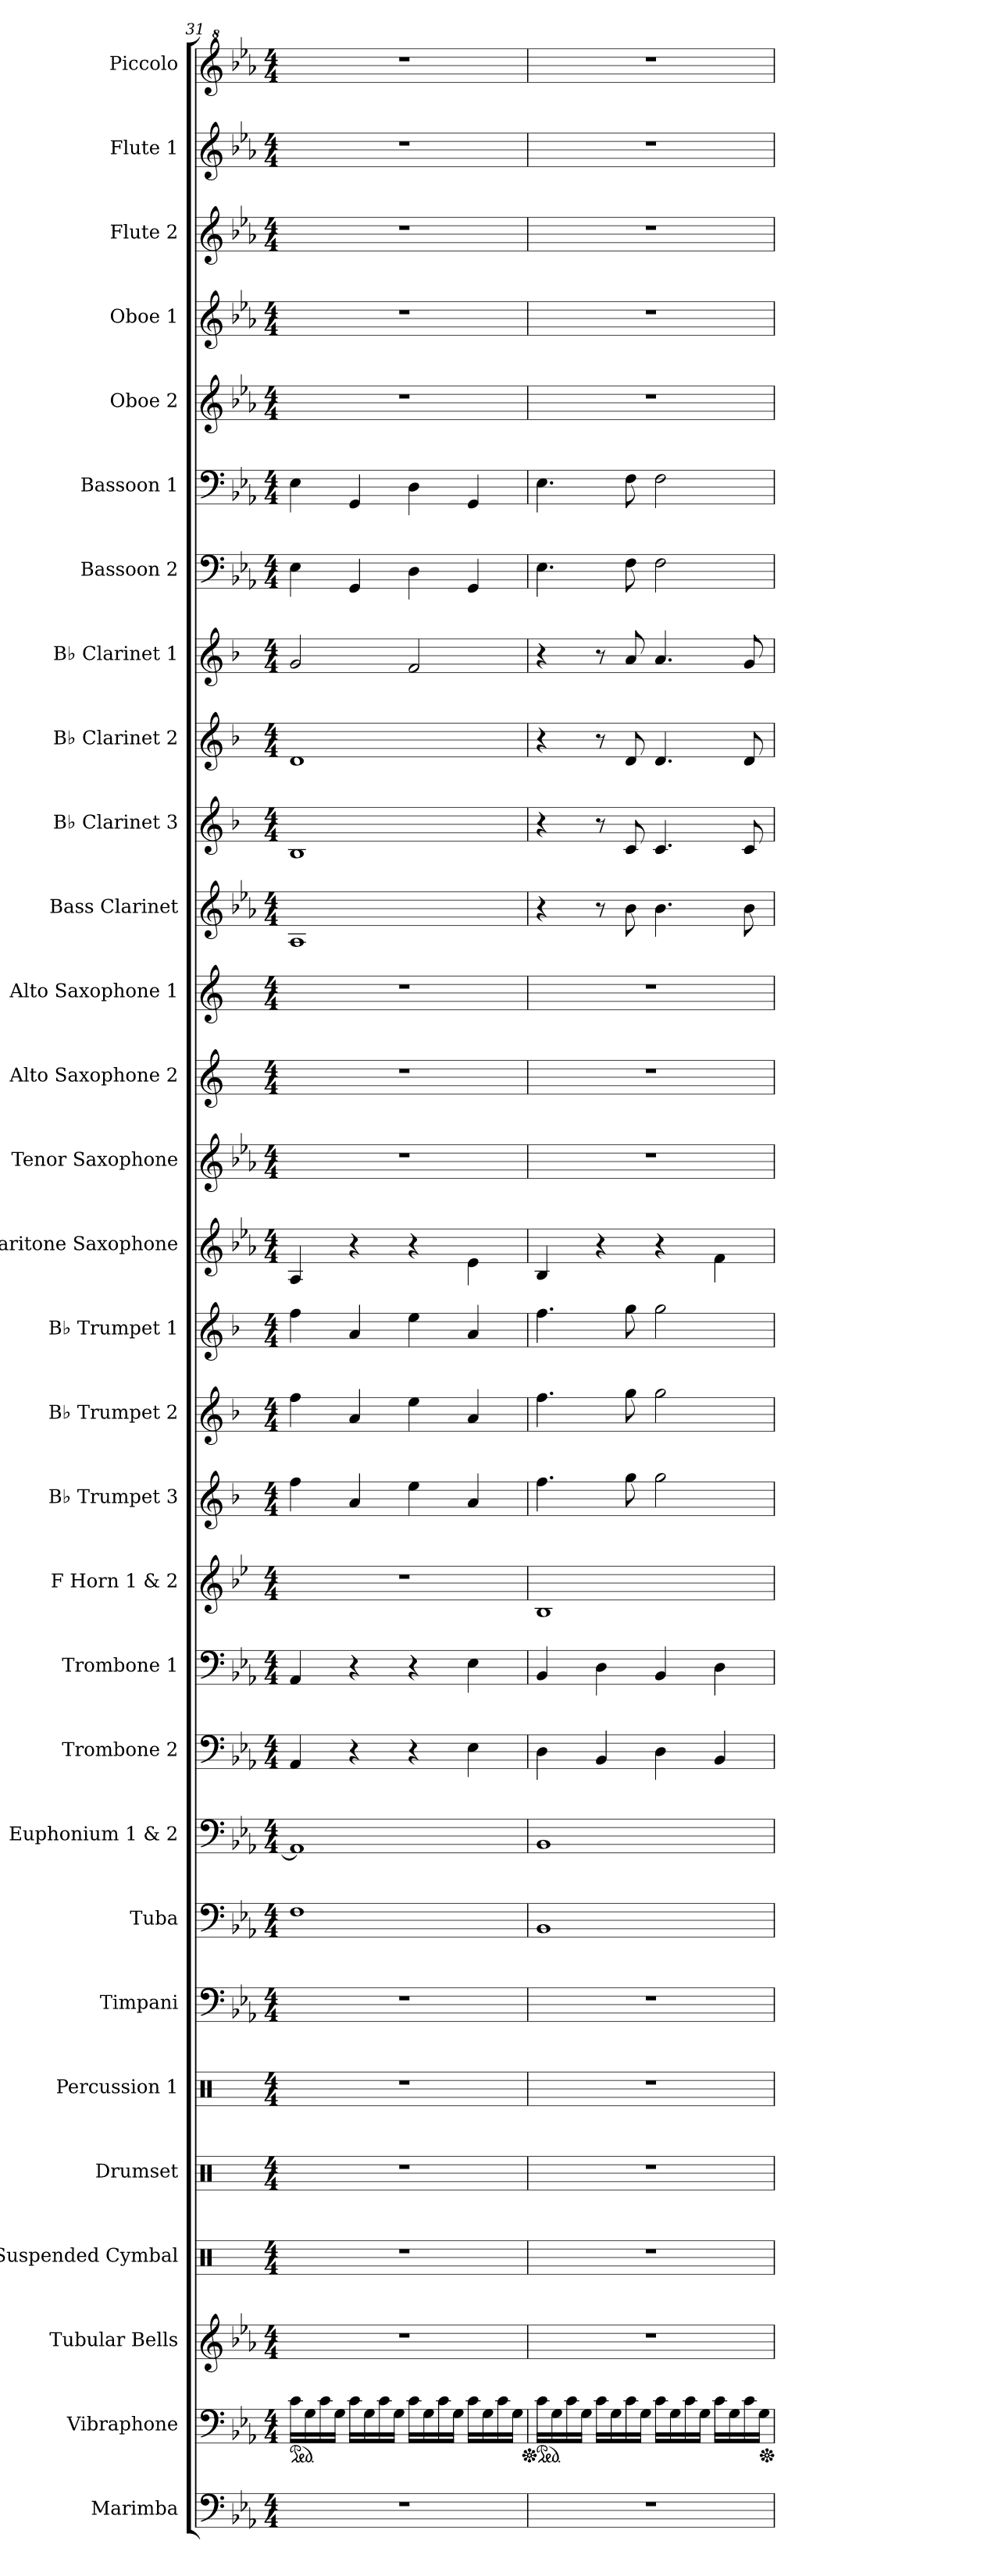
**kern	**kern	**kern	**kern	**kern	**kern	**kern	**kern	**kern	**kern	**kern	**kern	**kern	**kern	**kern	**kern	**kern	**kern	**kern	**kern	**kern	**kern	**kern	**kern	**kern	**kern	**kern	**kern	**kern	**kern
*part30	*part29	*part28	*part27	*part26	*part25	*part24	*part23	*part22	*part21	*part20	*part19	*part18	*part17	*part16	*part15	*part14	*part13	*part12	*part11	*part10	*part9	*part8	*part7	*part6	*part5	*part4	*part3	*part2	*part1
*staff30	*staff29	*staff28	*staff27	*staff26	*staff25	*staff24	*staff23	*staff22	*staff21	*staff20	*staff19	*staff18	*staff17	*staff16	*staff15	*staff14	*staff13	*staff12	*staff11	*staff10	*staff9	*staff8	*staff7	*staff6	*staff5	*staff4	*staff3	*staff2	*staff1
*I"Marimba	*I"Vibraphone	*I"Tubular Bells	*I"Suspended Cymbal	*I"Drumset	*I"Percussion 1	*I"Timpani	*I"Tuba	*I"Euphonium 1 &amp; 2	*I"Trombone 2	*I"Trombone 1	*I"F Horn 1 &amp; 2	*I"B♭ Trumpet 3	*I"B♭ Trumpet 2	*I"B♭ Trumpet 1	*I"Baritone Saxophone	*I"Tenor Saxophone	*I"Alto Saxophone 2	*I"Alto Saxophone 1	*I"Bass Clarinet	*I"B♭ Clarinet 3	*I"B♭ Clarinet 2	*I"B♭ Clarinet 1	*I"Bassoon 2	*I"Bassoon 1	*I"Oboe 2	*I"Oboe 1	*I"Flute 2	*I"Flute 1	*I"Piccolo
*I'Mrm.	*I'Vib.	*I'Tu. Be.	*I'Sus. Cym.	*I'Drs.	*I'Perc. 1	*I'Timp.	*I'Tba.	*I'Euph. 1 &amp; 2	*I'Tbn. 2	*I'Tbn. 1	*I'F Hn. 1 2	*I'B♭ Tpt. 3	*I'B♭ Tpt. 2	*I'B♭ Tpt. 1	*I'Bar. Sax.	*I'T. Sax.	*I'A. Sax. 2	*I'A. Sax. 1	*I'B. Cl.	*I'B♭ Cl. 3	*I'B♭ Cl. 2	*I'B♭ Cl. 1	*I'Bsn. 2	*I'Bsn. 1	*I'Ob. 2	*I'Ob. 1	*I'Fl. 2	*I'Fl. 1	*I'Picc.
*clefF4	*clefF4	*clefG2	*clefX	*clefX	*clefX	*clefF4	*clefF4	*clefF4	*clefF4	*clefF4	*clefG2	*clefG2	*clefG2	*clefG2	*clefG2	*clefG2	*clefG2	*clefG2	*clefG2	*clefG2	*clefG2	*clefG2	*clefF4	*clefF4	*clefG2	*clefG2	*clefG2	*clefG2	*clefG^2
*	*	*	*	*	*	*	*	*	*	*	*ITrd4c7	*ITrd1c2	*ITrd1c2	*ITrd1c2	*ITrd12c21	*ITrd8c14	*ITrd5c9	*ITrd5c9	*ITrd8c14	*ITrd1c2	*ITrd1c2	*ITrd1c2	*	*	*	*	*	*	*ITrd-7c-12
*k[b-e-a-]	*k[b-e-a-]	*k[b-e-a-]	*k[]	*k[]	*k[]	*k[b-e-a-]	*k[b-e-a-]	*k[b-e-a-]	*k[b-e-a-]	*k[b-e-a-]	*k[b-e-a-]	*k[b-e-a-]	*k[b-e-a-]	*k[b-e-a-]	*k[b-e-a-]	*k[b-e-a-]	*k[b-e-a-]	*k[b-e-a-]	*k[b-e-a-]	*k[b-e-a-]	*k[b-e-a-]	*k[b-e-a-]	*k[b-e-a-]	*k[b-e-a-]	*k[b-e-a-]	*k[b-e-a-]	*k[b-e-a-]	*k[b-e-a-]	*k[b-e-a-]
*M4/4	*M4/4	*M4/4	*M4/4	*M4/4	*M4/4	*M4/4	*M4/4	*M4/4	*M4/4	*M4/4	*M4/4	*M4/4	*M4/4	*M4/4	*M4/4	*M4/4	*M4/4	*M4/4	*M4/4	*M4/4	*M4/4	*M4/4	*M4/4	*M4/4	*M4/4	*M4/4	*M4/4	*M4/4	*M4/4
*	*ped	*	*	*	*	*	*	*	*	*	*	*	*	*	*	*	*	*	*	*	*	*	*	*	*	*	*	*	*
=31	=31	=31	=31	=31	=31	=31	=31	=31	=31	=31	=31	=31	=31	=31	=31	=31	=31	=31	=31	=31	=31	=31	=31	=31	=31	=31	=31	=31	=31
1r	16c\LL	1r	1r	1r	1r	1r	1F	1AA-]	4AA-/	4AA-/	1r	4ee-\	4ee-\	4ee-\	4AA-/	1r	1r	1r	1AA-	1A-	1c	2f/	4E-\	4E-\	1r	1r	1r	1r	1r
.	16G\	.	.	.	.	.	.	.	.	.	.	.	.	.	.	.	.	.	.	.	.	.	.	.	.	.	.	.	.
.	16c\	.	.	.	.	.	.	.	.	.	.	.	.	.	.	.	.	.	.	.	.	.	.	.	.	.	.	.	.
.	16G\JJ	.	.	.	.	.	.	.	.	.	.	.	.	.	.	.	.	.	.	.	.	.	.	.	.	.	.	.	.
.	16c\LL	.	.	.	.	.	.	.	4r	4r	.	4g/	4g/	4g/	4r	.	.	.	.	.	.	.	4GG/	4GG/	.	.	.	.	.
.	16G\	.	.	.	.	.	.	.	.	.	.	.	.	.	.	.	.	.	.	.	.	.	.	.	.	.	.	.	.
.	16c\	.	.	.	.	.	.	.	.	.	.	.	.	.	.	.	.	.	.	.	.	.	.	.	.	.	.	.	.
.	16G\JJ	.	.	.	.	.	.	.	.	.	.	.	.	.	.	.	.	.	.	.	.	.	.	.	.	.	.	.	.
.	16c\LL	.	.	.	.	.	.	.	4r	4r	.	4dd\	4dd\	4dd\	4r	.	.	.	.	.	.	2e-/	4D\	4D\	.	.	.	.	.
.	16G\	.	.	.	.	.	.	.	.	.	.	.	.	.	.	.	.	.	.	.	.	.	.	.	.	.	.	.	.
.	16c\	.	.	.	.	.	.	.	.	.	.	.	.	.	.	.	.	.	.	.	.	.	.	.	.	.	.	.	.
.	16G\JJ	.	.	.	.	.	.	.	.	.	.	.	.	.	.	.	.	.	.	.	.	.	.	.	.	.	.	.	.
.	16c\LL	.	.	.	.	.	.	.	4E-\	4E-\	.	4g/	4g/	4g/	4E-\	.	.	.	.	.	.	.	4GG/	4GG/	.	.	.	.	.
.	16G\	.	.	.	.	.	.	.	.	.	.	.	.	.	.	.	.	.	.	.	.	.	.	.	.	.	.	.	.
.	16c\	.	.	.	.	.	.	.	.	.	.	.	.	.	.	.	.	.	.	.	.	.	.	.	.	.	.	.	.
.	16G\JJ	.	.	.	.	.	.	.	.	.	.	.	.	.	.	.	.	.	.	.	.	.	.	.	.	.	.	.	.
!!LO:PB:g=z
=32	=32	=32	=32	=32	=32	=32	=32	=32	=32	=32	=32	=32	=32	=32	=32	=32	=32	=32	=32	=32	=32	=32	=32	=32	=32	=32	=32	=32	=32
*	*Xped	*	*	*	*	*	*	*	*	*	*	*	*	*	*	*	*	*	*	*	*	*	*	*	*	*	*	*	*
*	*ped	*	*	*	*	*	*	*	*	*	*	*	*	*	*	*	*	*	*	*	*	*	*	*	*	*	*	*	*
1r	16c\LL	1r	1r	1r	1r	1r	1BB-	1BB-	4D\	4BB-/	1E-	4.ee-\	4.ee-\	4.ee-\	4BB-/	1r	1r	1r	4r	4r	4r	4r	4.E-\	4.E-\	1r	1r	1r	1r	1r
.	16G\	.	.	.	.	.	.	.	.	.	.	.	.	.	.	.	.	.	.	.	.	.	.	.	.	.	.	.	.
.	16c\	.	.	.	.	.	.	.	.	.	.	.	.	.	.	.	.	.	.	.	.	.	.	.	.	.	.	.	.
.	16G\JJ	.	.	.	.	.	.	.	.	.	.	.	.	.	.	.	.	.	.	.	.	.	.	.	.	.	.	.	.
.	16c\LL	.	.	.	.	.	.	.	4BB-/	4D\	.	.	.	.	4r	.	.	.	8r	8r	8r	8r	.	.	.	.	.	.	.
.	16G\	.	.	.	.	.	.	.	.	.	.	.	.	.	.	.	.	.	.	.	.	.	.	.	.	.	.	.	.
.	16c\	.	.	.	.	.	.	.	.	.	.	8ff\	8ff\	8ff\	.	.	.	.	8B-\	8B-/	8c/	8g/	8F\	8F\	.	.	.	.	.
.	16G\JJ	.	.	.	.	.	.	.	.	.	.	.	.	.	.	.	.	.	.	.	.	.	.	.	.	.	.	.	.
.	16c\LL	.	.	.	.	.	.	.	4D\	4BB-/	.	2ff\	2ff\	2ff\	4r	.	.	.	4.B-\	4.B-/	4.c/	4.g/	2F\	2F\	.	.	.	.	.
.	16G\	.	.	.	.	.	.	.	.	.	.	.	.	.	.	.	.	.	.	.	.	.	.	.	.	.	.	.	.
.	16c\	.	.	.	.	.	.	.	.	.	.	.	.	.	.	.	.	.	.	.	.	.	.	.	.	.	.	.	.
.	16G\JJ	.	.	.	.	.	.	.	.	.	.	.	.	.	.	.	.	.	.	.	.	.	.	.	.	.	.	.	.
.	16c\LL	.	.	.	.	.	.	.	4BB-/	4D\	.	.	.	.	4F\	.	.	.	.	.	.	.	.	.	.	.	.	.	.
.	16G\	.	.	.	.	.	.	.	.	.	.	.	.	.	.	.	.	.	.	.	.	.	.	.	.	.	.	.	.
.	16c\	.	.	.	.	.	.	.	.	.	.	.	.	.	.	.	.	.	8B-\	8B-/	8c/	8f/	.	.	.	.	.	.	.
.	16G\JJ	.	.	.	.	.	.	.	.	.	.	.	.	.	.	.	.	.	.	.	.	.	.	.	.	.	.	.	.
*	*Xped	*	*	*	*	*	*	*	*	*	*	*	*	*	*	*	*	*	*	*	*	*	*	*	*	*	*	*	*
=	=	=	=	=	=	=	=	=	=	=	=	=	=	=	=	=	=	=	=	=	=	=	=	=	=	=	=	=	=
*-	*-	*-	*-	*-	*-	*-	*-	*-	*-	*-	*-	*-	*-	*-	*-	*-	*-	*-	*-	*-	*-	*-	*-	*-	*-	*-	*-	*-	*-
